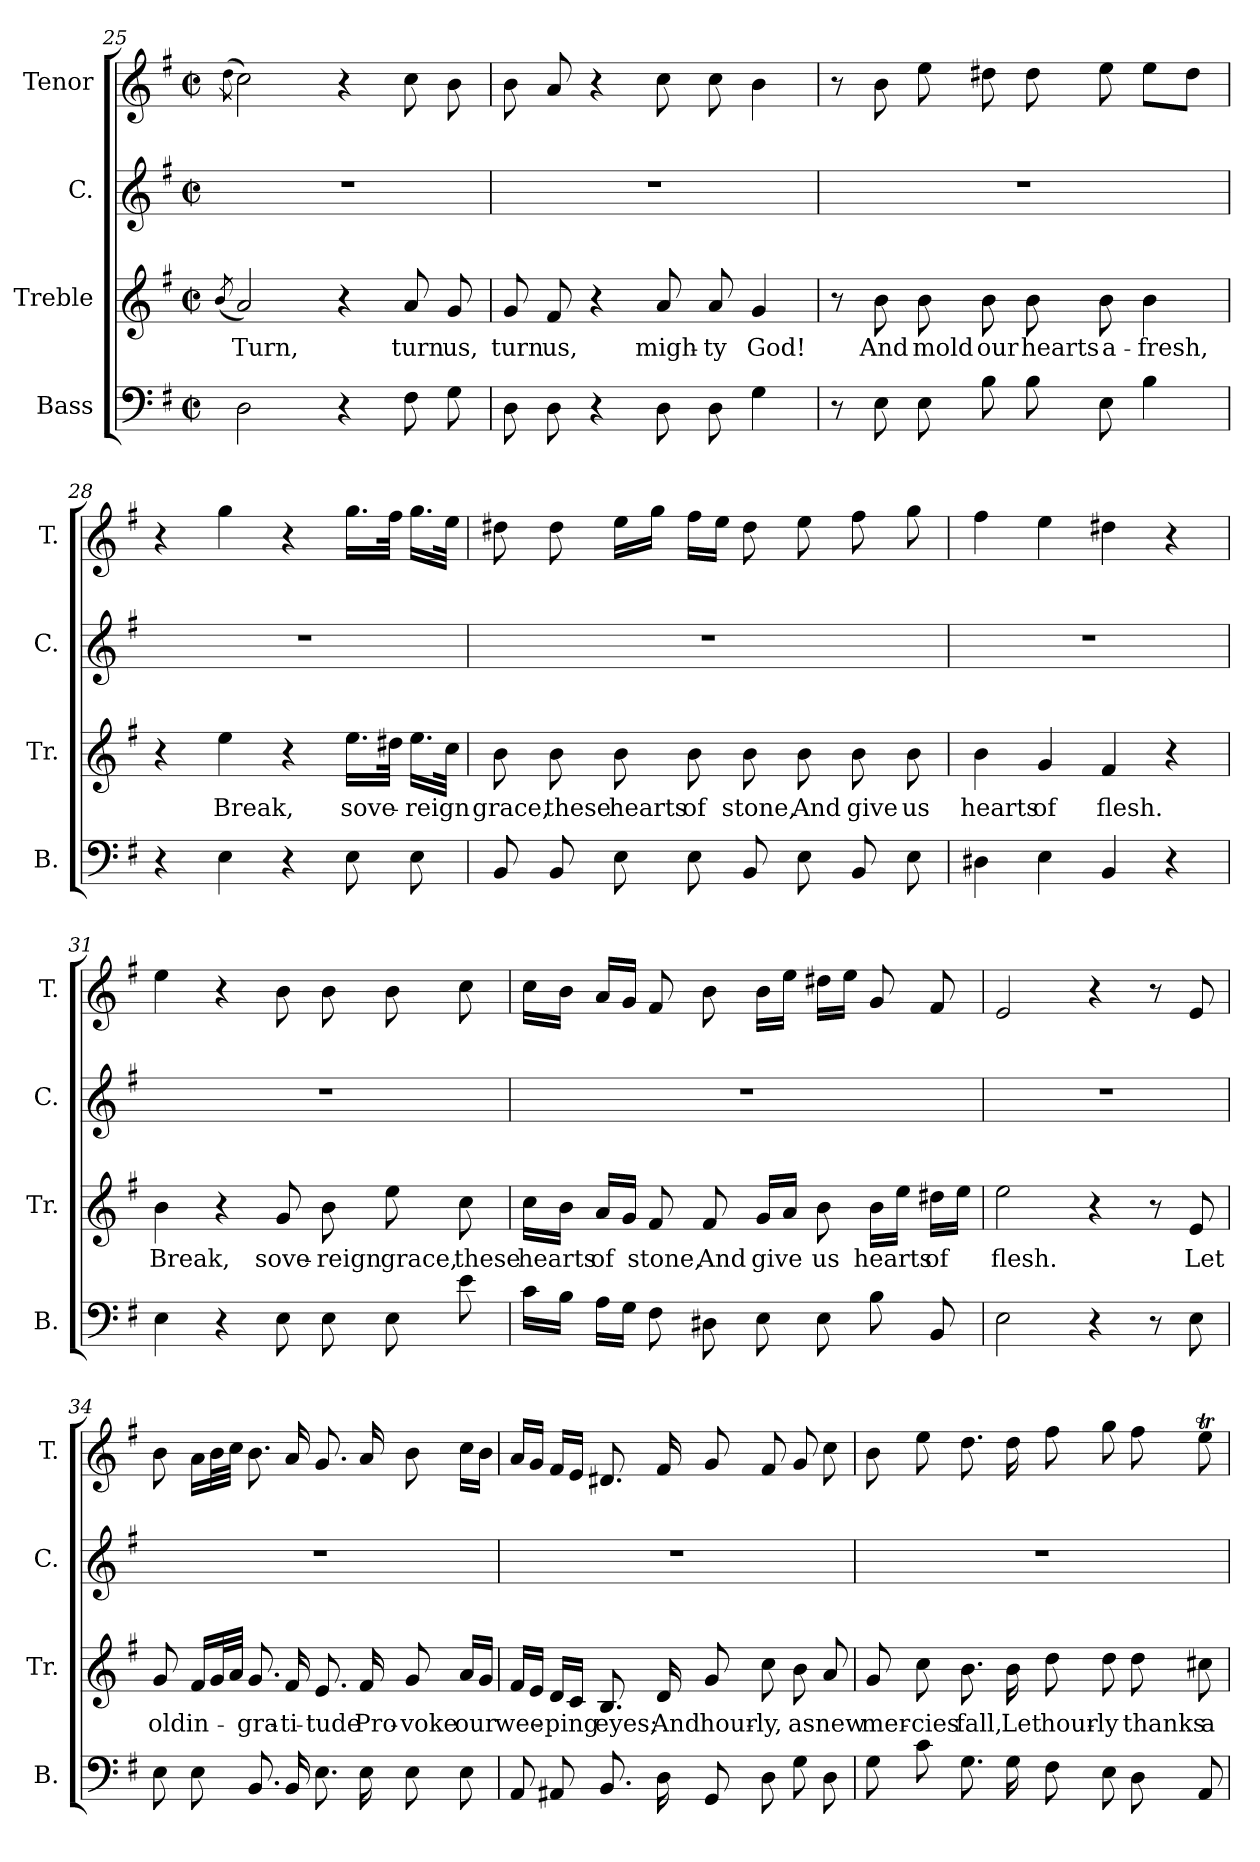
**kern	**kern	**text	**kern	**kern
*part4	*part3	*part3	*part2	*part1
*staff4	*staff3	*staff3	*staff2	*staff1
*I"Bass	*I"Treble	*	*I"C.	*I"Tenor
*I'B.	*I'Tr.	*	*I'C.	*I'T.
*clefF4	*clefG2	*	*clefG2	*clefG2
*k[f#]	*k[f#]	*	*k[f#]	*k[f#]
*M2/2	*M2/2	*	*M2/2	*M2/2
*met(c|)	*met(c|)	*	*met(c|)	*met(c|)
=25	=25	=25	=25	=25
.	(8qb/	.	.	(8qdd\
2D\	2a/)	Turn,	1r	2cc\)
4r	4r	.	.	4r
8F#\	8a/	turn	.	8cc\
8G\	8g/	us,	.	8b\
=26	=26	=26	=26	=26
8D\	8g/	turn	1r	8b\
8D\	8f#/	us,	.	8a/
4r	4r	.	.	4r
8D\	8a/	migh-	.	8cc\
8D\	8a/	-ty	.	8cc\
4G\	4g/	God!	.	4b\
!!LO:LB:g=z
=27	=27	=27	=27	=27
8r	8r	.	1r	8r
8E\	8b\	And	.	8b\
8E\	8b\	mold	.	8ee\
8B\	8b\	our	.	8dd#X\
8B\	8b\	hearts	.	8dd#\
8E\	8b\	a-	.	8ee\
4B\	4b\	-fresh,	.	8ee\L
.	.	.	.	8dd#\J
=28	=28	=28	=28	=28
4r	4r	.	1r	4r
4E\	4ee\	Break,	.	4gg\
4r	4r	.	.	4r
8E\	16.ee\LL	sove-	.	16.gg\LL
.	32dd#X\JJk	.	.	32ff#\JJk
8E\	16.ee\LL	-reign	.	16.gg\LL
.	32cc\JJk	.	.	32ee\JJk
=29	=29	=29	=29	=29
8BB/	8b\	grace,	1r	8dd#X\
8BB/	8b\	these	.	8dd#\
8E\	8b\	hearts	.	16ee\LL
.	.	.	.	16gg\JJ
8E\	8b\	of	.	16ff#\LL
.	.	.	.	16ee\JJ
8BB/	8b\	stone,	.	8dd#\
8E\	8b\	And	.	8ee\
8BB/	8b\	give	.	8ff#\
8E\	8b\	us	.	8gg\
=30	=30	=30	=30	=30
4D#X\	4b\	hearts	1r	4ff#\
4E\	4g/	of	.	4ee\
4BB/	4f#/	flesh.	.	4dd#X\
4r	4r	.	.	4r
!!LO:LB:g=z
=31	=31	=31	=31	=31
4E\	4b\	Break,	1r	4ee\
4r	4r	.	.	4r
8E\	8g/	sove-	.	8b\
8E\	8b\	-reign	.	8b\
8E\	8ee\	grace,	.	8b\
8e\	8cc\	these	.	8cc\
=32	=32	=32	=32	=32
16c\LL	16cc\LL	hearts	1r	16cc\LL
16B\JJ	16b\JJ	.	.	16b\JJ
16A\LL	16a/LL	of	.	16a/LL
16G\JJ	16g/JJ	.	.	16g/JJ
8F#\	8f#/	stone,	.	8f#/
8D#X\	8f#/	And	.	8b\
8E\	16g/LL	give	.	16b\LL
.	16a/JJ	.	.	16ee\JJ
8E\	8b\	us	.	16dd#X\LL
.	.	.	.	16ee\JJ
8B\	16b\LL	hearts	.	8g/
.	16ee\JJ	.	.	.
8BB/	16dd#X\LL	of	.	8f#/
.	16ee\JJ	.	.	.
=33	=33	=33	=33	=33
2E\	2ee\	flesh.	1r	2e/
4r	4r	.	.	4r
8r	8r	.	.	8r
8E\	8e/	Let	.	8e/
!!LO:LB:g=z
=34	=34	=34	=34	=34
8E\	8g/	old	1r	8b\
8E\	16f#/LL	in-	.	16a\LL
.	32g/L	.	.	32b\L
.	32a/JJJ	.	.	32cc\JJJ
8.BB/	8.g/	-gra-	.	8.b\
16BB/	16f#/	-ti-	.	16a/
8.E\	8.e/	-tude	.	8.g/
16E\	16f#/	Pro-	.	16a/
8E\	8g/	-voke	.	8b\
8E\	16a/LL	our	.	16cc\LL
.	16g/JJ	.	.	16b\JJ
=35	=35	=35	=35	=35
8AA/	16f#/LL	wee-	1r	16a/LL
.	16e/JJ	.	.	16g/JJ
8AA#X/	16d/LL	-ping	.	16f#/LL
.	16c/JJ	.	.	16e/JJ
8.BB/	8.B/	eyes;	.	8.d#X/
16D\	16d/	And	.	16f#/
8GG/	8g/	hour-	.	8g/
8D\	8cc\	-ly,	.	8f#/
8G\	8b\	as	.	8g/
8D\	8a/	new	.	8cc\
=36	=36	=36	=36	=36
8G\	8g/	mer-	1r	8b\
8c\	8cc\	-cies	.	8ee\
8.G\	8.b\	fall,	.	8.dd\
16G\	16b\	Let	.	16dd\
8F#\	8dd\	hour-	.	8ff#\
8E\	8dd\	-ly	.	8gg\
8D\	8dd\	thanks	.	8ff#\
8AA/	8cc#X\	a-	.	8eeT\
=	=	=	=	=
*-	*-	*-	*-	*-
